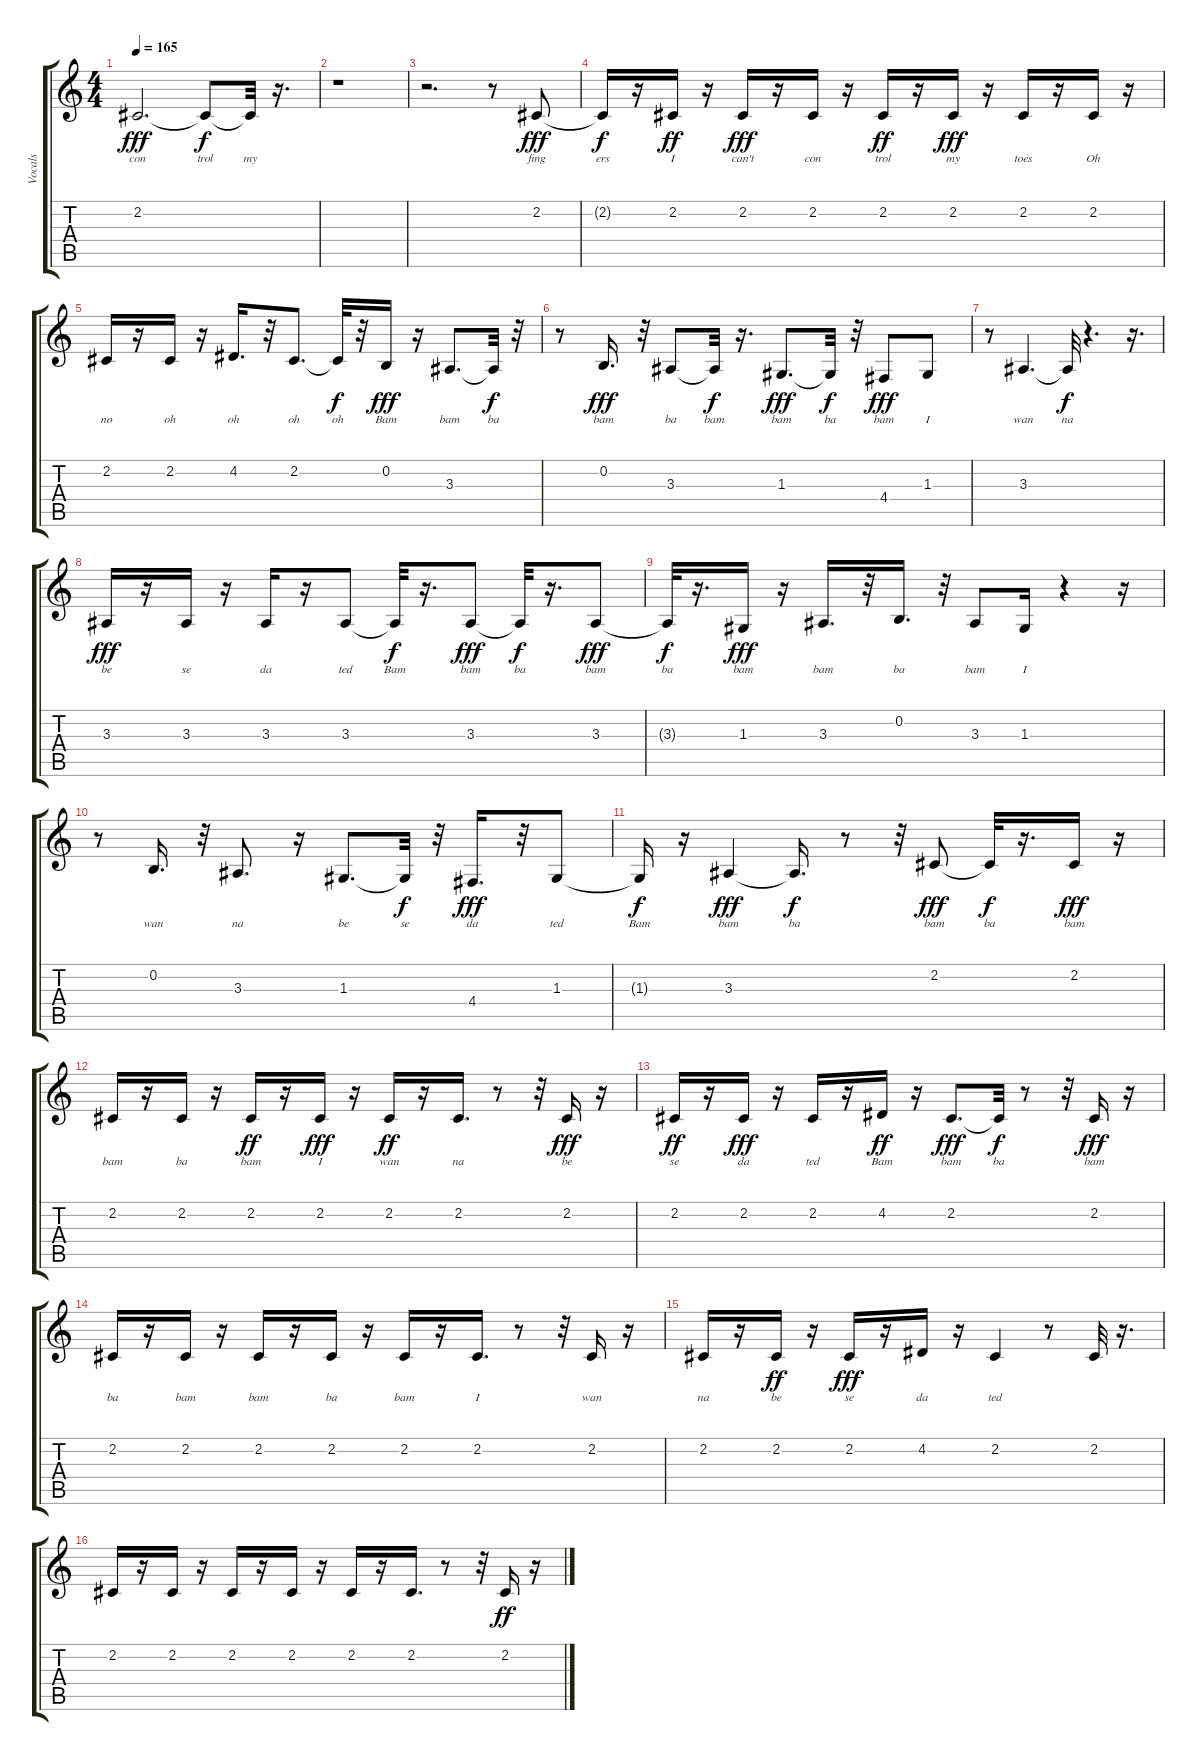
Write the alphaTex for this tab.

\track ("Vocals" "Vocals") {instrument brightacousticpiano}
\staff {score tabs}
\tuning (E4 B3 G3 D3 A2 E2) {hide}
\ts (4 4)
\tempo 165
\clef g2
\ks c
2.2.2{d lyrics (0 "con") lyrics (1 "") lyrics (2 "") lyrics (3 "") lyrics (4 "") dy fff} 2.2{t}.8{lyrics (0 "trol") lyrics (1 "") lyrics (2 "") lyrics (3 "") lyrics (4 "") dy f} 2.2{t}.32{lyrics (0 "my") lyrics (1 "") lyrics (2 "") lyrics (3 "") lyrics (4 "")} r.16{d} |
r.1 |
r.2{d} r.8 2.2.8{lyrics (0 "fing") lyrics (1 "") lyrics (2 "") lyrics (3 "") lyrics (4 "") dy fff} |
2.2{t}.16{lyrics (0 "ers") lyrics (1 "") lyrics (2 "") lyrics (3 "") lyrics (4 "") dy f} r.16 2.2.16{lyrics (0 "I") lyrics (1 "") lyrics (2 "") lyrics (3 "") lyrics (4 "") dy ff} r.16 2.2.16{lyrics (0 "can't") lyrics (1 "") lyrics (2 "") lyrics (3 "") lyrics (4 "") dy fff} r.16 2.2.16{lyrics (0 "con") lyrics (1 "") lyrics (2 "") lyrics (3 "") lyrics (4 "")} r.16 2.2.16{lyrics (0 "trol") lyrics (1 "") lyrics (2 "") lyrics (3 "") lyrics (4 "") dy ff} r.16 2.2.16{lyrics (0 "my") lyrics (1 "") lyrics (2 "") lyrics (3 "") lyrics (4 "") dy fff} r.16 2.2.16{lyrics (0 "toes") lyrics (1 "") lyrics (2 "") lyrics (3 "") lyrics (4 "")} r.16 2.2.16{lyrics (0 "Oh") lyrics (1 "") lyrics (2 "") lyrics (3 "") lyrics (4 "")} r.16 |
2.2.16{lyrics (0 "no") lyrics (1 "") lyrics (2 "") lyrics (3 "") lyrics (4 "")} r.16 2.2.16{lyrics (0 "oh") lyrics (1 "") lyrics (2 "") lyrics (3 "") lyrics (4 "")} r.16 4.2.16{d lyrics (0 "oh") lyrics (1 "") lyrics (2 "") lyrics (3 "") lyrics (4 "")} r.32 2.2.8{d lyrics (0 "oh") lyrics (1 "") lyrics (2 "") lyrics (3 "") lyrics (4 "")} 2.2{t}.32{lyrics (0 "oh") lyrics (1 "") lyrics (2 "") lyrics (3 "") lyrics (4 "") dy f} r.32 0.2.16{lyrics (0 "Bam") lyrics (1 "") lyrics (2 "") lyrics (3 "") lyrics (4 "") dy fff} r.16 3.3.8{d lyrics (0 "bam") lyrics (1 "") lyrics (2 "") lyrics (3 "") lyrics (4 "")} 3.3{t}.32{lyrics (0 "ba") lyrics (1 "") lyrics (2 "") lyrics (3 "") lyrics (4 "") dy f} r.32 |
r.8 0.2.16{d lyrics (0 "bam") lyrics (1 "") lyrics (2 "") lyrics (3 "") lyrics (4 "") dy fff} r.32 3.3.8{lyrics (0 "ba") lyrics (1 "") lyrics (2 "") lyrics (3 "") lyrics (4 "")} 3.3{t}.32{lyrics (0 "bam") lyrics (1 "") lyrics (2 "") lyrics (3 "") lyrics (4 "") dy f} r.16{d} 1.3.8{d lyrics (0 "bam") lyrics (1 "") lyrics (2 "") lyrics (3 "") lyrics (4 "") dy fff} 1.3{t}.32{lyrics (0 "ba") lyrics (1 "") lyrics (2 "") lyrics (3 "") lyrics (4 "") dy f} r.32 4.4.8{lyrics (0 "bam") lyrics (1 "") lyrics (2 "") lyrics (3 "") lyrics (4 "") dy fff} 1.3.8{lyrics (0 "I") lyrics (1 "") lyrics (2 "") lyrics (3 "") lyrics (4 "")} |
r.8 3.3.4{d lyrics (0 "wan") lyrics (1 "") lyrics (2 "") lyrics (3 "") lyrics (4 "")} 3.3{t}.32{lyrics (0 "na") lyrics (1 "") lyrics (2 "") lyrics (3 "") lyrics (4 "") dy f} r.4{d} r.16{d} |
3.3.16{lyrics (0 "be") lyrics (1 "") lyrics (2 "") lyrics (3 "") lyrics (4 "") dy fff} r.16 3.3.16{lyrics (0 "se") lyrics (1 "") lyrics (2 "") lyrics (3 "") lyrics (4 "")} r.16 3.3.16{lyrics (0 "da") lyrics (1 "") lyrics (2 "") lyrics (3 "") lyrics (4 "")} r.16 3.3.8{lyrics (0 "ted") lyrics (1 "") lyrics (2 "") lyrics (3 "") lyrics (4 "")} 3.3{t}.32{lyrics (0 "Bam") lyrics (1 "") lyrics (2 "") lyrics (3 "") lyrics (4 "") dy f} r.16{d} 3.3.8{lyrics (0 "bam") lyrics (1 "") lyrics (2 "") lyrics (3 "") lyrics (4 "") dy fff} 3.3{t}.32{lyrics (0 "ba") lyrics (1 "") lyrics (2 "") lyrics (3 "") lyrics (4 "") dy f} r.16{d} 3.3.8{lyrics (0 "bam") lyrics (1 "") lyrics (2 "") lyrics (3 "") lyrics (4 "") dy fff} |
3.3{t}.32{lyrics (0 "ba") lyrics (1 "") lyrics (2 "") lyrics (3 "") lyrics (4 "") dy f} r.16{d} 1.3.16{lyrics (0 "bam") lyrics (1 "") lyrics (2 "") lyrics (3 "") lyrics (4 "") dy fff} r.16 3.3.16{d lyrics (0 "bam") lyrics (1 "") lyrics (2 "") lyrics (3 "") lyrics (4 "")} r.32 0.2.16{d lyrics (0 "ba") lyrics (1 "") lyrics (2 "") lyrics (3 "") lyrics (4 "")} r.32 3.3.8{lyrics (0 "bam") lyrics (1 "") lyrics (2 "") lyrics (3 "") lyrics (4 "")} 1.3.16{lyrics (0 "I") lyrics (1 "") lyrics (2 "") lyrics (3 "") lyrics (4 "")} r.4 r.16 |
r.8 0.2.16{d lyrics (0 "wan") lyrics (1 "") lyrics (2 "") lyrics (3 "") lyrics (4 "")} r.32 3.3.8{d lyrics (0 "na") lyrics (1 "") lyrics (2 "") lyrics (3 "") lyrics (4 "")} r.16 1.3.8{d lyrics (0 "be") lyrics (1 "") lyrics (2 "") lyrics (3 "") lyrics (4 "")} 1.3{t}.32{lyrics (0 "se") lyrics (1 "") lyrics (2 "") lyrics (3 "") lyrics (4 "") dy f} r.32 4.4.16{d lyrics (0 "da") lyrics (1 "") lyrics (2 "") lyrics (3 "") lyrics (4 "") dy fff} r.32 1.3.8{lyrics (0 "ted") lyrics (1 "") lyrics (2 "") lyrics (3 "") lyrics (4 "")} |
1.3{t}.16{lyrics (0 "Bam") lyrics (1 "") lyrics (2 "") lyrics (3 "") lyrics (4 "") dy f} r.16 3.3.4{lyrics (0 "bam") lyrics (1 "") lyrics (2 "") lyrics (3 "") lyrics (4 "") dy fff} 3.3{t}.16{d lyrics (0 "ba") lyrics (1 "") lyrics (2 "") lyrics (3 "") lyrics (4 "") dy f} r.8 r.32 2.2.8{lyrics (0 "bam") lyrics (1 "") lyrics (2 "") lyrics (3 "") lyrics (4 "") dy fff} 2.2{t}.32{lyrics (0 "ba") lyrics (1 "") lyrics (2 "") lyrics (3 "") lyrics (4 "") dy f} r.16{d} 2.2.16{lyrics (0 "bam") lyrics (1 "") lyrics (2 "") lyrics (3 "") lyrics (4 "") dy fff} r.16 |
2.2.16{lyrics (0 "bam") lyrics (1 "") lyrics (2 "") lyrics (3 "") lyrics (4 "")} r.16 2.2.16{lyrics (0 "ba") lyrics (1 "") lyrics (2 "") lyrics (3 "") lyrics (4 "")} r.16 2.2.16{lyrics (0 "bam") lyrics (1 "") lyrics (2 "") lyrics (3 "") lyrics (4 "") dy ff} r.16 2.2.16{lyrics (0 "I") lyrics (1 "") lyrics (2 "") lyrics (3 "") lyrics (4 "") dy fff} r.16 2.2.16{lyrics (0 "wan") lyrics (1 "") lyrics (2 "") lyrics (3 "") lyrics (4 "") dy ff} r.16 2.2.16{d lyrics (0 "na") lyrics (1 "") lyrics (2 "") lyrics (3 "") lyrics (4 "")} r.8 r.32 2.2.16{lyrics (0 "be") lyrics (1 "") lyrics (2 "") lyrics (3 "") lyrics (4 "") dy fff} r.16 |
2.2.16{lyrics (0 "se") lyrics (1 "") lyrics (2 "") lyrics (3 "") lyrics (4 "") dy ff} r.16 2.2.16{lyrics (0 "da") lyrics (1 "") lyrics (2 "") lyrics (3 "") lyrics (4 "") dy fff} r.16 2.2.16{lyrics (0 "ted") lyrics (1 "") lyrics (2 "") lyrics (3 "") lyrics (4 "")} r.16 4.2.16{lyrics (0 "Bam") lyrics (1 "") lyrics (2 "") lyrics (3 "") lyrics (4 "") dy ff} r.16 2.2.8{d lyrics (0 "bam") lyrics (1 "") lyrics (2 "") lyrics (3 "") lyrics (4 "") dy fff} 2.2{t}.32{lyrics (0 "ba") lyrics (1 "") lyrics (2 "") lyrics (3 "") lyrics (4 "") dy f} r.8 r.32 2.2.16{lyrics (0 "bam") lyrics (1 "") lyrics (2 "") lyrics (3 "") lyrics (4 "") dy fff} r.16 |
2.2.16{lyrics (0 "ba") lyrics (1 "") lyrics (2 "") lyrics (3 "") lyrics (4 "")} r.16 2.2.16{lyrics (0 "bam") lyrics (1 "") lyrics (2 "") lyrics (3 "") lyrics (4 "")} r.16 2.2.16{lyrics (0 "bam") lyrics (1 "") lyrics (2 "") lyrics (3 "") lyrics (4 "")} r.16 2.2.16{lyrics (0 "ba") lyrics (1 "") lyrics (2 "") lyrics (3 "") lyrics (4 "")} r.16 2.2.16{lyrics (0 "bam") lyrics (1 "") lyrics (2 "") lyrics (3 "") lyrics (4 "")} r.16 2.2.16{d lyrics (0 "I") lyrics (1 "") lyrics (2 "") lyrics (3 "") lyrics (4 "")} r.8 r.32 2.2.16{lyrics (0 "wan") lyrics (1 "") lyrics (2 "") lyrics (3 "") lyrics (4 "")} r.16 |
2.2.16{lyrics (0 "na") lyrics (1 "") lyrics (2 "") lyrics (3 "") lyrics (4 "")} r.16 2.2.16{lyrics (0 "be") lyrics (1 "") lyrics (2 "") lyrics (3 "") lyrics (4 "") dy ff} r.16 2.2.16{lyrics (0 "se") lyrics (1 "") lyrics (2 "") lyrics (3 "") lyrics (4 "") dy fff} r.16 4.2.16{lyrics (0 "da") lyrics (1 "") lyrics (2 "") lyrics (3 "") lyrics (4 "")} r.16 2.2.4{lyrics (0 "ted") lyrics (1 "") lyrics (2 "") lyrics (3 "") lyrics (4 "")} r.8 2.2.32 r.16{d} |
2.2.16 r.16 2.2.16 r.16 2.2.16 r.16 2.2.16 r.16 2.2.16 r.16 2.2.16{d} r.8 r.32 2.2.16{dy ff} r.16
